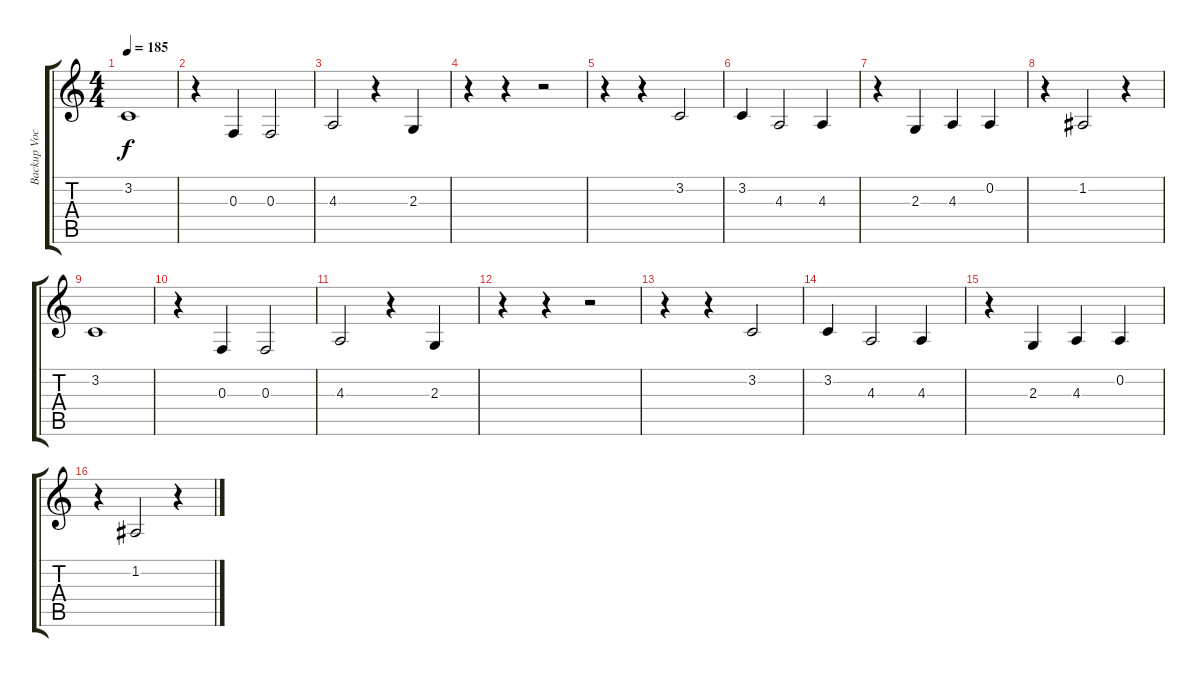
\track ("Backup Vocal" "Backup Voc") {instrument oboe}
\staff {score tabs}
\tuning (D4 A3 F3 C3 G2 C2) {hide}
\ts (4 4)
\tempo 185
\clef g2
\ks c
3.2.1{dy f} |
r.4 0.3.4 0.3.2 |
4.3.2 r.4 2.3.4 |
r.4 r.4 r.2 |
r.4 r.4 3.2.2 |
3.2.4 4.3.2 4.3.4 |
r.4 2.3.4 4.3.4 0.2.4 |
r.4 1.2.2 r.4 |
3.2.1 |
r.4 0.3.4 0.3.2 |
4.3.2 r.4 2.3.4 |
r.4 r.4 r.2 |
r.4 r.4 3.2.2 |
3.2.4 4.3.2 4.3.4 |
r.4 2.3.4 4.3.4 0.2.4 |
r.4 1.2.2 r.4{txt ""}
